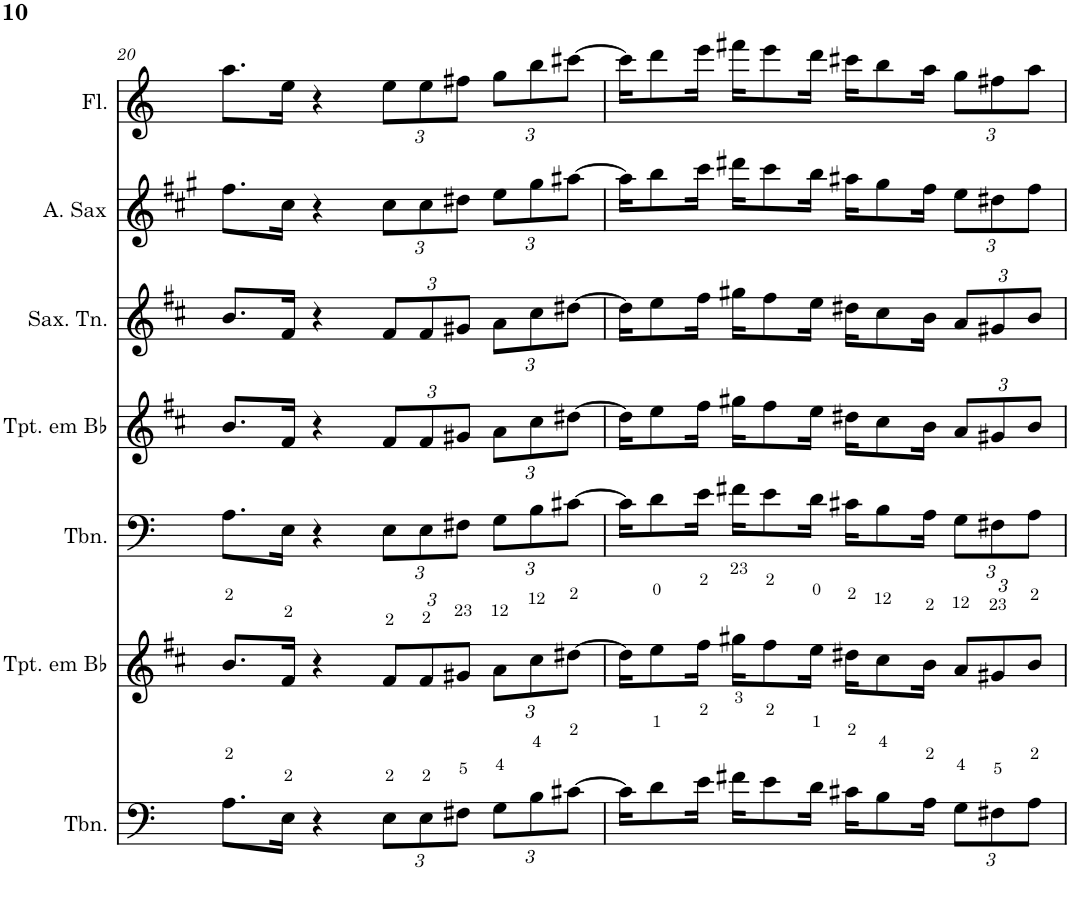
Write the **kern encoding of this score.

**kern	**kern	**kern	**kern	**kern	**kern	**kern
*part7	*part6	*part5	*part4	*part3	*part2	*part1
*staff7	*staff6	*staff5	*staff4	*staff3	*staff2	*staff1
*I"Trombone	*I"Trompete em Bb	*I"Trombone	*I"Trompete em Bb	*I"Saxofone Tenor	*I"Saxofone Alto	*I"Flauta Transversal
*I'Tbn.	*I'Tpt. em Bb	*I'Tbn.	*I'Tpt. em Bb	*I'Sax. Tn.	*	*I'Fl.
!!LO:PB:g=z
*clefF4	*clefG2	*clefF4	*clefG2	*clefG2	*clefG2	*clefG2
*	*Trd1c2	*	*Trd1c2	*Trd8c14	*Trd5c9	*
*k[]	*k[f#c#]	*k[]	*k[f#c#]	*k[f#c#]	*k[f#c#g#]	*k[]
*M4/4	*M4/4	*M4/4	*M4/4	*M4/4	*M4/4	*M4/4
=20	=20	=20	=20	=20	=20	=20
8.A\L	8.b/L	8.A\L	8.b/L	8.b/L	8.ff#\L	8.aa\L
16E\Jk	16f#/Jk	16E\Jk	16f#/Jk	16f#/Jk	16cc#\Jk	16ee\Jk
4r	4r	4r	4r	4r	4r	4r
*Xbrackettup	*Xbrackettup	*Xbrackettup	*Xbrackettup	*Xbrackettup	*Xbrackettup	*Xbrackettup
12E\L	12f#/L	12E\L	12f#/L	12f#/L	12cc#\L	12ee\L
12E\	12f#/	12E\	12f#/	12f#/	12cc#\	12ee\
12F#X\J	12g#X/J	12F#X\J	12g#X/J	12g#X/J	12dd#X\J	12ff#X\J
12G\L	12a\L	12G\L	12a\L	12a\L	12ee\L	12gg\L
12B\	12cc#\	12B\	12cc#\	12cc#\	12gg#\	12bb\
[12c#X\J	[12dd#X\J	[12c#X\J	[12dd#X\J	[12dd#X\J	[12aa#X\J	[12ccc#X\J
=21	=21	=21	=21	=21	=21	=21
16c#\KL]	16dd#\KL]	16c#\KL]	16dd#\KL]	16dd#\KL]	16aa#\KL]	16ccc#\KL]
8d\	8ee\	8d\	8ee\	8ee\	8bb\	8ddd\
16e\Jk	16ff#\Jk	16e\Jk	16ff#\Jk	16ff#\Jk	16ccc#\Jk	16eee\Jk
16f#X\KL	16gg#X\KL	16f#X\KL	16gg#X\KL	16gg#X\KL	16ddd#X\KL	16fff#X\KL
8e\	8ff#\	8e\	8ff#\	8ff#\	8ccc#\	8eee\
16d\Jk	16ee\Jk	16d\Jk	16ee\Jk	16ee\Jk	16bb\Jk	16ddd\Jk
16c#X\KL	16dd#X\KL	16c#X\KL	16dd#X\KL	16dd#X\KL	16aa#X\KL	16ccc#X\KL
8B\	8cc#\	8B\	8cc#\	8cc#\	8gg#\	8bb\
16A\Jk	16b\Jk	16A\Jk	16b\Jk	16b\Jk	16ff#\Jk	16aa\Jk
12G\L	12a/L	12G\L	12a/L	12a/L	12ee\L	12gg\L
12F#X\	12g#X/	12F#X\	12g#X/	12g#X/	12dd#X\	12ff#X\
12A\J	12b/J	12A\J	12b/J	12b/J	12ff#\J	12aa\J
=	=	=	=	=	=	=
*-	*-	*-	*-	*-	*-	*-
